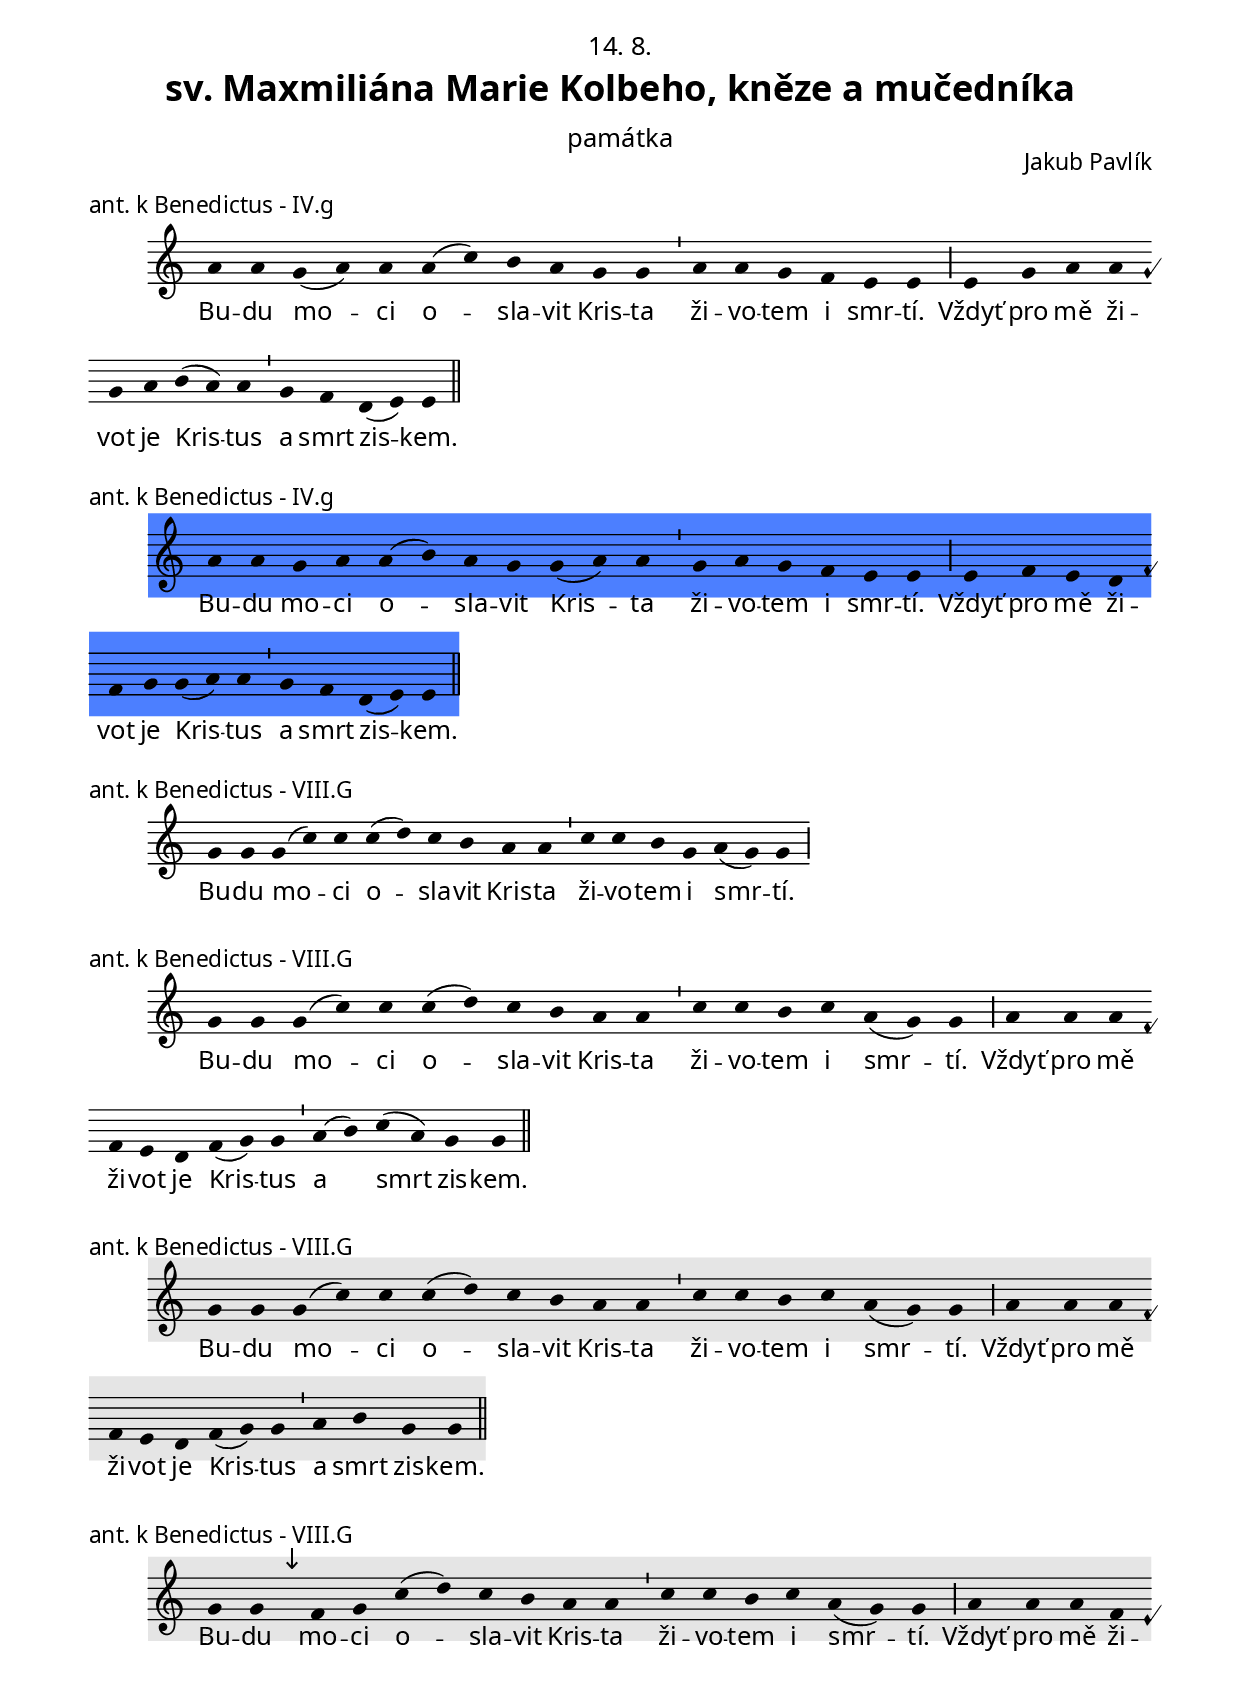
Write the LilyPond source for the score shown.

\version "2.19.16"

\include "../spolecne.ly"

\header {
  title = \markup\titleSvatek
            "sv. Maxmiliána Marie Kolbeho, kněze a mučedníka"
            "památka"
            "14. 8."
  composer = "Jakub Pavlík"
}

\score {
  \relative c'' {
    \choralniRezim
    a4 a g( a) a a( c) b a g g \barMin
    a a g f e e \barMaior
    e g a a g a b( a) a \barMin
    g f d( e) e \barFinalis
  }
  \addlyrics {
    Bu -- du mo -- ci o -- sla -- vit Kris -- ta
    ži -- vo -- tem i smr -- tí.
    Vždyť pro mě ži -- vot je Kris -- tus
    a smrt zis -- kem.
  }
  \header {
    quid = "ant. k Benedictus"
    modus = "IV"
    differentia = "g"
    psalmus = ""
    id = "aben"
    piece = \markup {\sestavTitulekBezZalmu}
  }
}

\score {
  \relative c'' {
    \zvyraznovacModry
    \choralniRezim
    a4 a g a a( b) a g g( a) a \barMin
    g a g f e e \barMaior
    e f e d f g g( a) a \barMin
    g f d( e) e \barFinalis
  }
  \addlyrics {
    Bu -- du mo -- ci o -- sla -- vit Kris -- ta
    ži -- vo -- tem i smr -- tí.
    Vždyť pro mě ži -- vot je Kris -- tus
    a smrt zis -- kem.
  }
  \header {
    quid = "ant. k Benedictus"
    modus = "IV"
    differentia = "g"
    psalmus = ""
    id = "aben"
    piece = \markup {\sestavTitulekBezZalmu}
  }
}

\score {
  \relative c'' {
    \choralniRezim
    g4 g g( c) c c( d) c b a a \barMin
    c c b g a( g) g \barMaior

  }
  \addlyrics {
    Bu -- du mo -- ci o -- sla -- vit Kris -- ta
    ži -- vo -- tem i smr -- tí.
    Vždyť pro mě ži -- vot je Kris -- tus
    a smrt zis -- kem.
  }
  \header {
    quid = "ant. k Benedictus"
    modus = "VIII"
    differentia = "G"
    psalmus = ""
    id = "aben"
    piece = \markup {\sestavTitulekBezZalmu}
  }
}

\score {
  \relative c'' {
    \choralniRezim
    g4 g g( c) c c( d) c b a a \barMin
    c c b c a( g) g \barMaior
    a a a f e d f( g) g \barMin
    a( b) c( a) g g \barFinalis
  }
  \addlyrics {
    Bu -- du mo -- ci o -- sla -- vit Kris -- ta
    ži -- vo -- tem i smr -- tí.
    Vždyť pro mě ži -- vot je Kris -- tus
    a smrt zis -- kem.
  }
  \header {
    quid = "ant. k Benedictus"
    modus = "VIII"
    differentia = "G"
    psalmus = ""
    id = "aben"
    piece = \markup {\sestavTitulekBezZalmu}
  }
}

\score {
  \relative c'' {
    \zvyraznovacSedy
    \choralniRezim
    g4 g g( c) c c( d) c b a a \barMin
    c c b c a( g) g \barMaior
    a a a f e d f( g) g \barMin
    a b g g \barFinalis
  }
  \addlyrics {
    Bu -- du mo -- ci o -- sla -- vit Kris -- ta
    ži -- vo -- tem i smr -- tí.
    Vždyť pro mě ži -- vot je Kris -- tus
    a smrt zis -- kem.
  }
  \header {
    quid = "ant. k Benedictus"
    modus = "VIII"
    differentia = "G"
    psalmus = ""
    id = "aben"
    piece = \markup {\sestavTitulekBezZalmu}
  }
}

\score {
  \relative c'' {
    \zvyraznovacSedy
    \choralniRezim
    g4 g \mark\sipka f g c( d) c b a a \barMin
    c c b c a( g) g \barMaior
    a a a f e d f( g) g \barMin
    a \mark\sipka c b( a g) g \barFinalis
  }
  \addlyrics {
    Bu -- du mo -- ci o -- sla -- vit Kris -- ta
    ži -- vo -- tem i smr -- tí.
    Vždyť pro mě ži -- vot je Kris -- tus
    a smrt zis -- kem.
  }
  \header {
    quid = "ant. k Benedictus"
    modus = "VIII"
    differentia = "G"
    psalmus = ""
    id = "aben"
    piece = \markup {\sestavTitulekBezZalmu}
  }
}